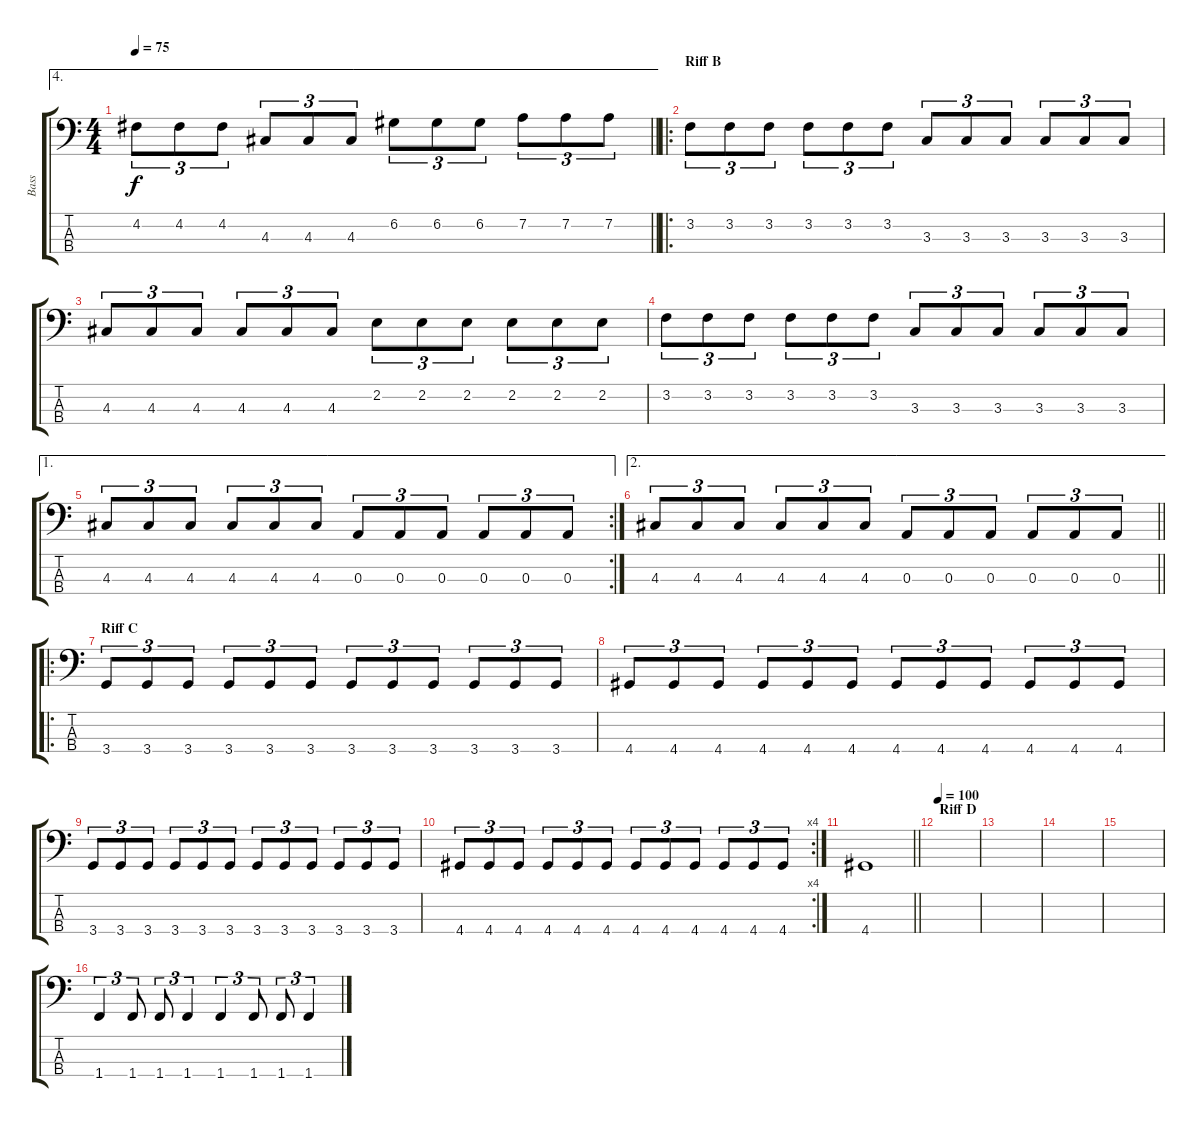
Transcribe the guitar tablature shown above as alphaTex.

\track ("Bass" "Bass") {instrument electricbassfinger}
\staff {score tabs}
\tuning (G2 D2 A1 E1) {hide}
\ae 4
\ts (4 4)
\tempo 75
\clef f4
\barLineRight lightlight
\ks c
4.2.8{tu (3 2) dy f} 4.2.8{tu (3 2)} 4.2.8{tu (3 2)} 4.3.8{tu (3 2)} 4.3.8{tu (3 2)} 4.3.8{tu (3 2)} 6.2.8{tu (3 2)} 6.2.8{tu (3 2)} 6.2.8{tu (3 2)} 7.2.8{tu (3 2)} 7.2.8{tu (3 2)} 7.2.8{tu (3 2)} |
\ro
\section ("" "Riff B")
3.2.8{tu (3 2)} 3.2.8{tu (3 2)} 3.2.8{tu (3 2)} 3.2.8{tu (3 2)} 3.2.8{tu (3 2)} 3.2.8{tu (3 2)} 3.3.8{tu (3 2)} 3.3.8{tu (3 2)} 3.3.8{tu (3 2)} 3.3.8{tu (3 2)} 3.3.8{tu (3 2)} 3.3.8{tu (3 2)} |
4.3.8{tu (3 2)} 4.3.8{tu (3 2)} 4.3.8{tu (3 2)} 4.3.8{tu (3 2)} 4.3.8{tu (3 2)} 4.3.8{tu (3 2)} 2.2.8{tu (3 2)} 2.2.8{tu (3 2)} 2.2.8{tu (3 2)} 2.2.8{tu (3 2)} 2.2.8{tu (3 2)} 2.2.8{tu (3 2)} |
3.2.8{tu (3 2)} 3.2.8{tu (3 2)} 3.2.8{tu (3 2)} 3.2.8{tu (3 2)} 3.2.8{tu (3 2)} 3.2.8{tu (3 2)} 3.3.8{tu (3 2)} 3.3.8{tu (3 2)} 3.3.8{tu (3 2)} 3.3.8{tu (3 2)} 3.3.8{tu (3 2)} 3.3.8{tu (3 2)} |
\ae 1
\rc 2
4.3.8{tu (3 2)} 4.3.8{tu (3 2)} 4.3.8{tu (3 2)} 4.3.8{tu (3 2)} 4.3.8{tu (3 2)} 4.3.8{tu (3 2)} 0.3.8{tu (3 2)} 0.3.8{tu (3 2)} 0.3.8{tu (3 2)} 0.3.8{tu (3 2)} 0.3.8{tu (3 2)} 0.3.8{tu (3 2)} |
\ae 2
\barLineRight lightlight
4.3.8{tu (3 2)} 4.3.8{tu (3 2)} 4.3.8{tu (3 2)} 4.3.8{tu (3 2)} 4.3.8{tu (3 2)} 4.3.8{tu (3 2)} 0.3.8{tu (3 2)} 0.3.8{tu (3 2)} 0.3.8{tu (3 2)} 0.3.8{tu (3 2)} 0.3.8{tu (3 2)} 0.3.8{tu (3 2)} |
\ro
\section ("" "Riff C")
3.4.8{tu (3 2)} 3.4.8{tu (3 2)} 3.4.8{tu (3 2)} 3.4.8{tu (3 2)} 3.4.8{tu (3 2)} 3.4.8{tu (3 2)} 3.4.8{tu (3 2)} 3.4.8{tu (3 2)} 3.4.8{tu (3 2)} 3.4.8{tu (3 2)} 3.4.8{tu (3 2)} 3.4.8{tu (3 2)} |
4.4.8{tu (3 2)} 4.4.8{tu (3 2)} 4.4.8{tu (3 2)} 4.4.8{tu (3 2)} 4.4.8{tu (3 2)} 4.4.8{tu (3 2)} 4.4.8{tu (3 2)} 4.4.8{tu (3 2)} 4.4.8{tu (3 2)} 4.4.8{tu (3 2)} 4.4.8{tu (3 2)} 4.4.8{tu (3 2)} |
3.4.8{tu (3 2)} 3.4.8{tu (3 2)} 3.4.8{tu (3 2)} 3.4.8{tu (3 2)} 3.4.8{tu (3 2)} 3.4.8{tu (3 2)} 3.4.8{tu (3 2)} 3.4.8{tu (3 2)} 3.4.8{tu (3 2)} 3.4.8{tu (3 2)} 3.4.8{tu (3 2)} 3.4.8{tu (3 2)} |
\rc 4
4.4.8{tu (3 2)} 4.4.8{tu (3 2)} 4.4.8{tu (3 2)} 4.4.8{tu (3 2)} 4.4.8{tu (3 2)} 4.4.8{tu (3 2)} 4.4.8{tu (3 2)} 4.4.8{tu (3 2)} 4.4.8{tu (3 2)} 4.4.8{tu (3 2)} 4.4.8{tu (3 2)} 4.4.8{tu (3 2)} |
\barLineRight lightlight
4.4.1 |
\section ("" "Riff D")
\tempo 100
|
|
|
|
1.4.4{tu (3 2) volume 8} 1.4.8{tu (3 2)} 1.4.8{tu (3 2)} 1.4.4{tu (3 2)} 1.4.4{tu (3 2)} 1.4.8{tu (3 2)} 1.4.8{tu (3 2)} 1.4.4{tu (3 2)}
